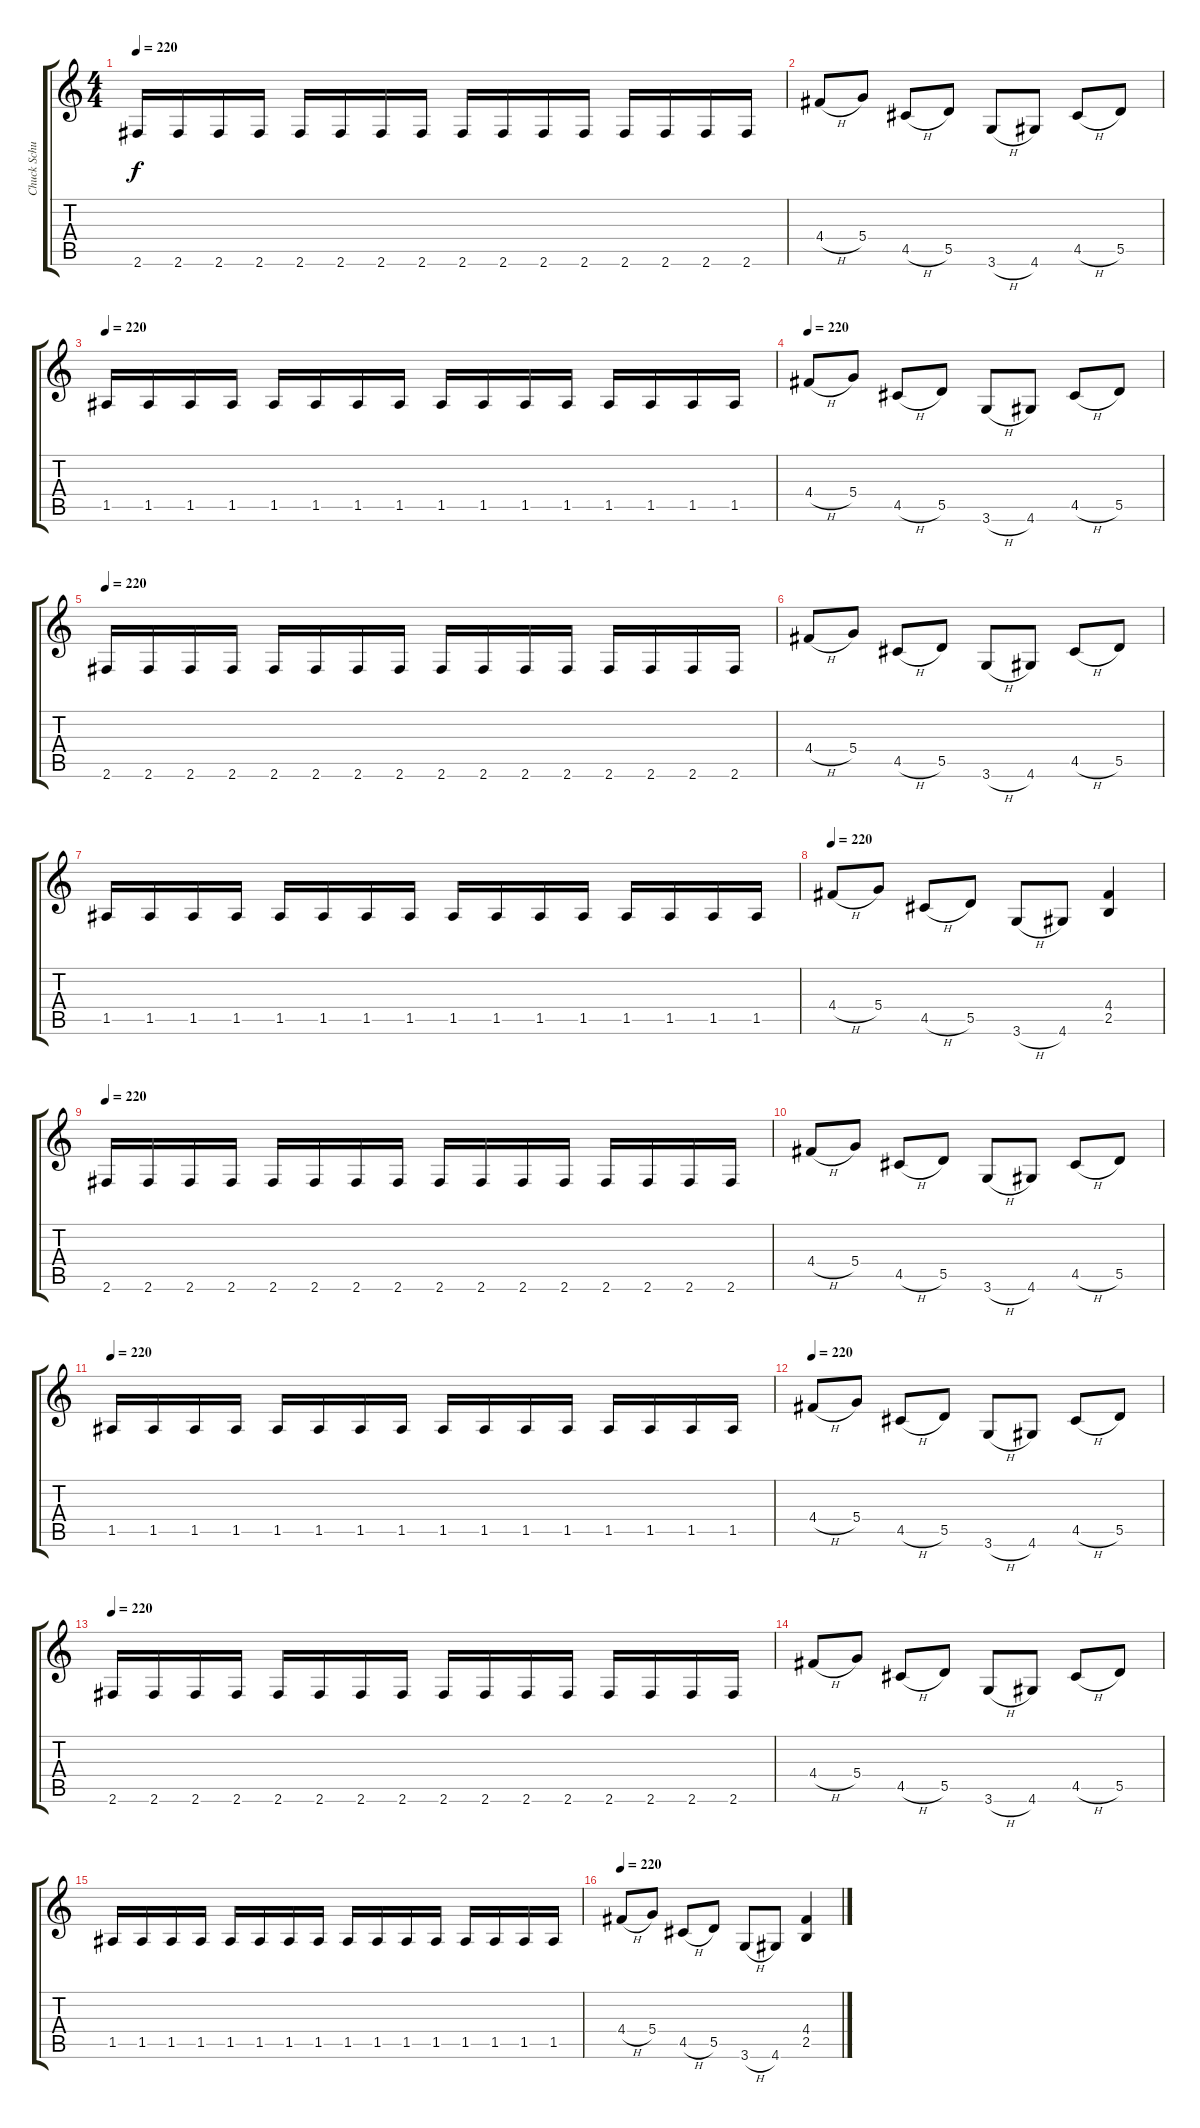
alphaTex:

\track ("Chuck Schuldiner" "Chuck Schu") {instrument distortionguitar}
\staff {score tabs}
\tuning (E4 B3 G3 D3 A2 E2) {hide}
\ts (4 4)
\tempo 220
\clef g2
\ks c
2.6.16{dy f} 2.6.16 2.6.16 2.6.16 2.6.16 2.6.16 2.6.16 2.6.16 2.6.16 2.6.16 2.6.16 2.6.16 2.6.16 2.6.16 2.6.16 2.6.16 |
4.4{h}.8 5.4.8 4.5{h}.8 5.5.8 3.6{h}.8 4.6.8 4.5{h}.8 5.5.8 |
\tempo 220
1.5.16 1.5.16 1.5.16 1.5.16 1.5.16 1.5.16 1.5.16 1.5.16 1.5.16 1.5.16 1.5.16 1.5.16 1.5.16 1.5.16 1.5.16 1.5.16 |
\tempo 220
4.4{h}.8 5.4.8 4.5{h}.8 5.5.8 3.6{h}.8 4.6.8 4.5{h}.8 5.5.8 |
\tempo 220
2.6.16 2.6.16 2.6.16 2.6.16 2.6.16 2.6.16 2.6.16 2.6.16 2.6.16 2.6.16 2.6.16 2.6.16 2.6.16 2.6.16 2.6.16 2.6.16 |
4.4{h}.8 5.4.8 4.5{h}.8 5.5.8 3.6{h}.8 4.6.8 4.5{h}.8 5.5.8 |
1.5.16 1.5.16 1.5.16 1.5.16 1.5.16 1.5.16 1.5.16 1.5.16 1.5.16 1.5.16 1.5.16 1.5.16 1.5.16 1.5.16 1.5.16 1.5.16 |
\tempo 220
4.4{h}.8 5.4.8 4.5{h}.8 5.5.8 3.6{h}.8 4.6.8 (4.4 2.5).4 |
\tempo 220
2.6.16 2.6.16 2.6.16 2.6.16 2.6.16 2.6.16 2.6.16 2.6.16 2.6.16 2.6.16 2.6.16 2.6.16 2.6.16 2.6.16 2.6.16 2.6.16 |
4.4{h}.8 5.4.8 4.5{h}.8 5.5.8 3.6{h}.8 4.6.8 4.5{h}.8 5.5.8 |
\tempo 220
1.5.16 1.5.16 1.5.16 1.5.16 1.5.16 1.5.16 1.5.16 1.5.16 1.5.16 1.5.16 1.5.16 1.5.16 1.5.16 1.5.16 1.5.16 1.5.16 |
\tempo 220
4.4{h}.8 5.4.8 4.5{h}.8 5.5.8 3.6{h}.8 4.6.8 4.5{h}.8 5.5.8 |
\tempo 220
2.6.16 2.6.16 2.6.16 2.6.16 2.6.16 2.6.16 2.6.16 2.6.16 2.6.16 2.6.16 2.6.16 2.6.16 2.6.16 2.6.16 2.6.16 2.6.16 |
4.4{h}.8 5.4.8 4.5{h}.8 5.5.8 3.6{h}.8 4.6.8 4.5{h}.8 5.5.8 |
1.5.16 1.5.16 1.5.16 1.5.16 1.5.16 1.5.16 1.5.16 1.5.16 1.5.16 1.5.16 1.5.16 1.5.16 1.5.16 1.5.16 1.5.16 1.5.16 |
\tempo 220
4.4{h}.8 5.4.8 4.5{h}.8 5.5.8 3.6{h}.8 4.6.8 (4.4 2.5).4
